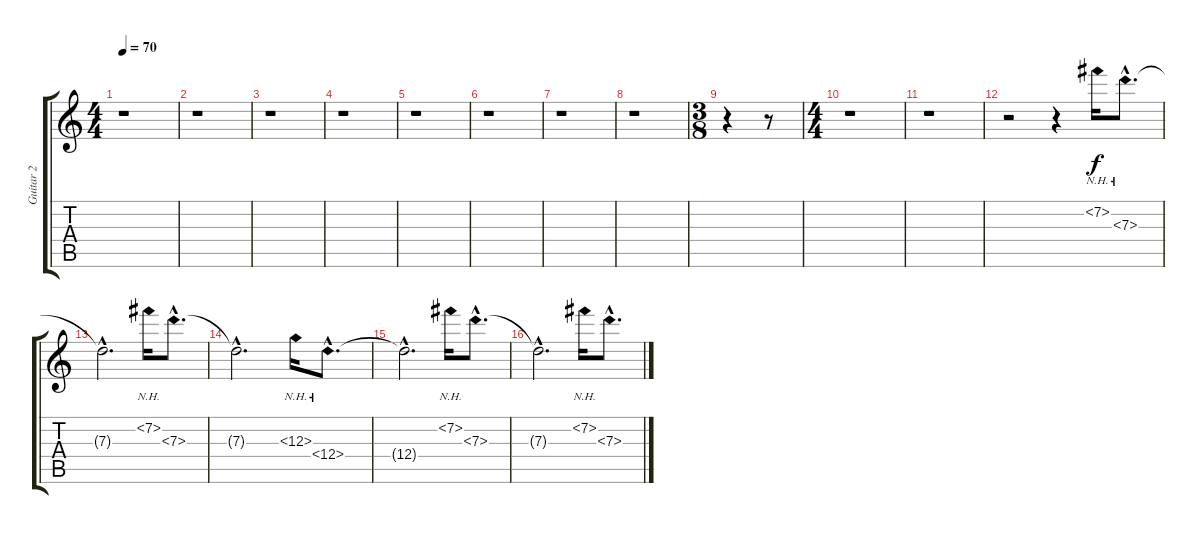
\track ("Guitar 2" "Guitar 2") {instrument electricguitarclean}
\staff {score tabs}
\tuning (E4 B3 G3 D3 A2 E2) {hide}
\ts (4 4)
\tempo 70
\clef g2
\ks c
r.1{dy f} |
r.1 |
r.1 |
r.1 |
r.1 |
r.1 |
r.1 |
r.1 |
\ts (3 8)
r.4 r.8 |
\ts (4 4)
r.1 |
r.1 |
r.2 r.4 7.2{nh}.16 7.3{nh hac}.8{d} |
7.3{hac t}.2{d} 7.2{nh}.16 7.3{nh hac}.8{d} |
7.3{hac t}.2{d} 12.3{nh}.16 12.4{nh hac}.8{d} |
12.4{hac t}.2{d} 7.2{nh}.16 7.3{nh hac}.8{d} |
7.3{hac t}.2{d} 7.2{nh}.16 7.3{nh hac}.8{d}
